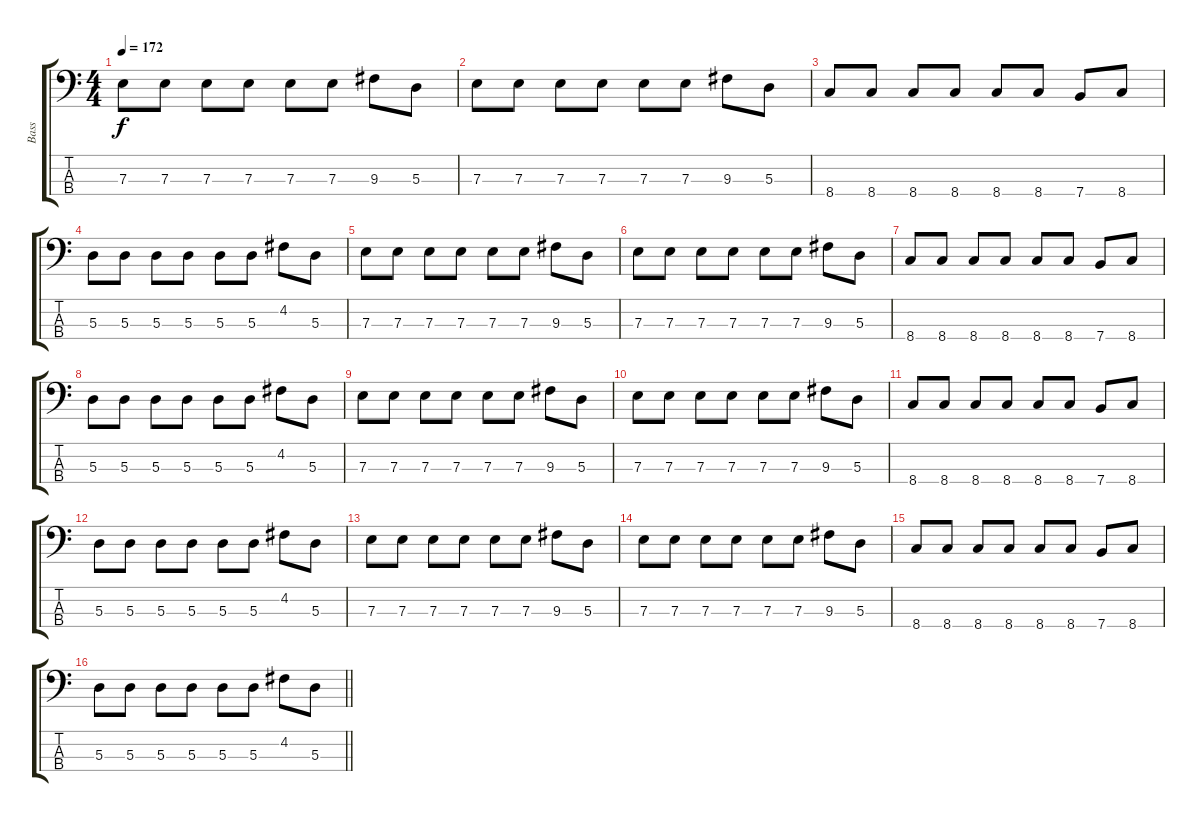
\track ("Bass" "Bass") {instrument electricbassfinger}
\staff {score tabs}
\tuning (G2 D2 A1 E1) {hide}
\ts (4 4)
\tempo 172
\clef f4
\ks c
7.3.8{dy f} 7.3.8 7.3.8 7.3.8 7.3.8 7.3.8 9.3.8 5.3.8 |
7.3.8 7.3.8 7.3.8 7.3.8 7.3.8 7.3.8 9.3.8 5.3.8 |
8.4.8 8.4.8 8.4.8 8.4.8 8.4.8 8.4.8 7.4.8 8.4.8 |
5.3.8 5.3.8 5.3.8 5.3.8 5.3.8 5.3.8 4.2.8 5.3.8 |
7.3.8 7.3.8 7.3.8 7.3.8 7.3.8 7.3.8 9.3.8 5.3.8 |
7.3.8 7.3.8 7.3.8 7.3.8 7.3.8 7.3.8 9.3.8 5.3.8 |
8.4.8 8.4.8 8.4.8 8.4.8 8.4.8 8.4.8 7.4.8 8.4.8 |
5.3.8 5.3.8 5.3.8 5.3.8 5.3.8 5.3.8 4.2.8 5.3.8 |
7.3.8 7.3.8 7.3.8 7.3.8 7.3.8 7.3.8 9.3.8 5.3.8 |
7.3.8 7.3.8 7.3.8 7.3.8 7.3.8 7.3.8 9.3.8 5.3.8 |
8.4.8 8.4.8 8.4.8 8.4.8 8.4.8 8.4.8 7.4.8 8.4.8 |
5.3.8 5.3.8 5.3.8 5.3.8 5.3.8 5.3.8 4.2.8 5.3.8 |
7.3.8 7.3.8 7.3.8 7.3.8 7.3.8 7.3.8 9.3.8 5.3.8 |
7.3.8 7.3.8 7.3.8 7.3.8 7.3.8 7.3.8 9.3.8 5.3.8 |
8.4.8 8.4.8 8.4.8 8.4.8 8.4.8 8.4.8 7.4.8 8.4.8 |
\barLineRight lightlight
5.3.8 5.3.8 5.3.8 5.3.8 5.3.8 5.3.8 4.2.8 5.3.8
